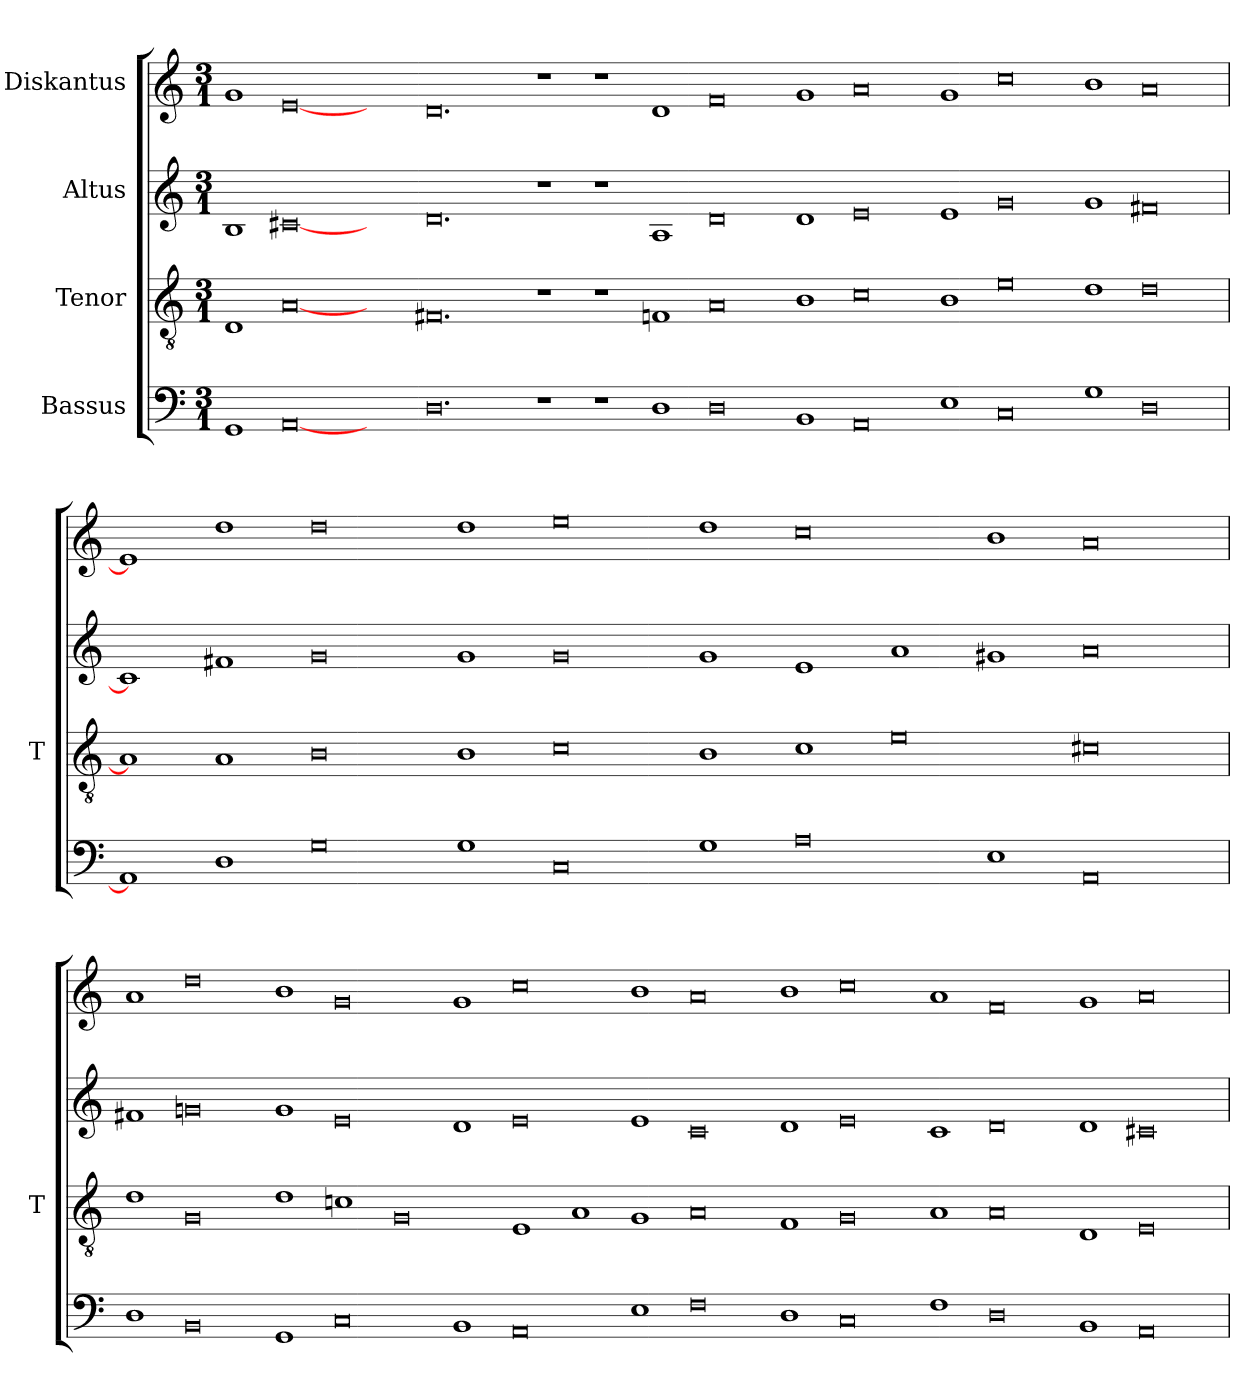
**kern	**kern	**kern	**kern
*part4	*part3	*part2	*part1
*staff4	*staff3	*staff2	*staff1
*I"Bassus	*I"Tenor	*I"Altus	*I"Diskantus
*	*I'T	*	*
*clefF4	*clefGv2	*clefG2	*clefG2
*k[]	*k[]	*k[]	*k[]
*M3/1	*M3/1	*M3/1	*M3/1
=	=	=	=
1GG	1D	1B	1g
[0AA	[0A	[0c#X	[0e
1ryy	1ryy	1ryy	1ryy
0.D	0.F#X	0.d	0.d
1r	1r	1r	1r
1r	1r	1r	1r
1D	1Fn	1A	1d
0D	0A	0d	0f
1BB	1B	1d	1g
0AA	0c	0e	0a
1E	1B	1e	1g
0C	0e	0g	0cc
1G	1d	1g	1b
0D	0d	0f#X	0a
=	=	=	=
1AA]	1A]	1c#]	1e]
1D	1A	1f#X	1dd
0G	0B	0g	0dd
1G	1B	1g	1dd
0C	0c	0g	0ee
1G	1B	1g	1dd
0A	1c	1e	0cc
.	0e	1a	.
1E	.	1g#X	1b
0AA	0c#X	0a	0a
=	=	=	=
1D	1d	1f#X	1a
0BB	0G	0gn	0dd
1GG	1d	1g	1b
0C	1cn	0e	0g
.	0G	.	.
1BB	.	1d	1g
0AA	1E	0e	0cc
.	1A	.	.
1E	1G	1e	1b
0F	0A	0c	0a
1D	1F	1d	1b
0C	0G	0e	0cc
1F	1A	1c	1a
0D	0A	0d	0f
1BB	1D	1d	1g
0AA	0E	0c#X	0a
=	=	=	=
*-	*-	*-	*-
